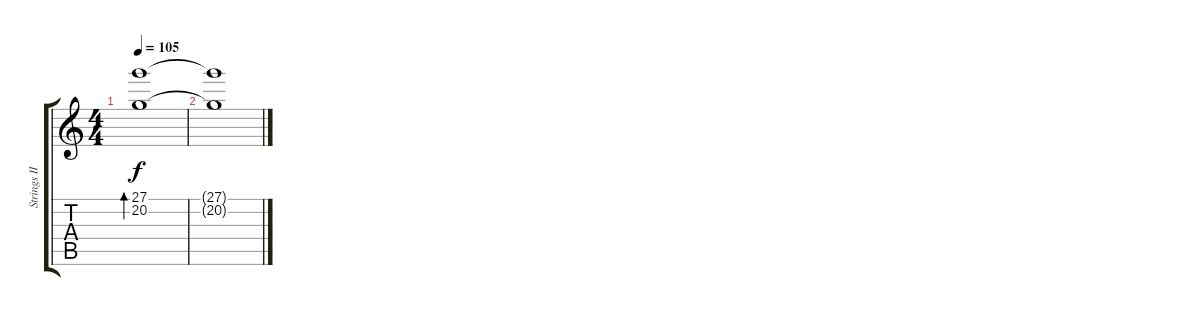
\track ("Strings II" "Strings II") {instrument tremolostrings}
\staff {score tabs}
\tuning (E4 B3 G3 D3 A2 E2) {hide}
\ts (4 4)
\tempo 105
\clef g2
\ks c
(27.1 20.2).1{bd 480 dy f} |
(27.1{t} 20.2{t}).1
